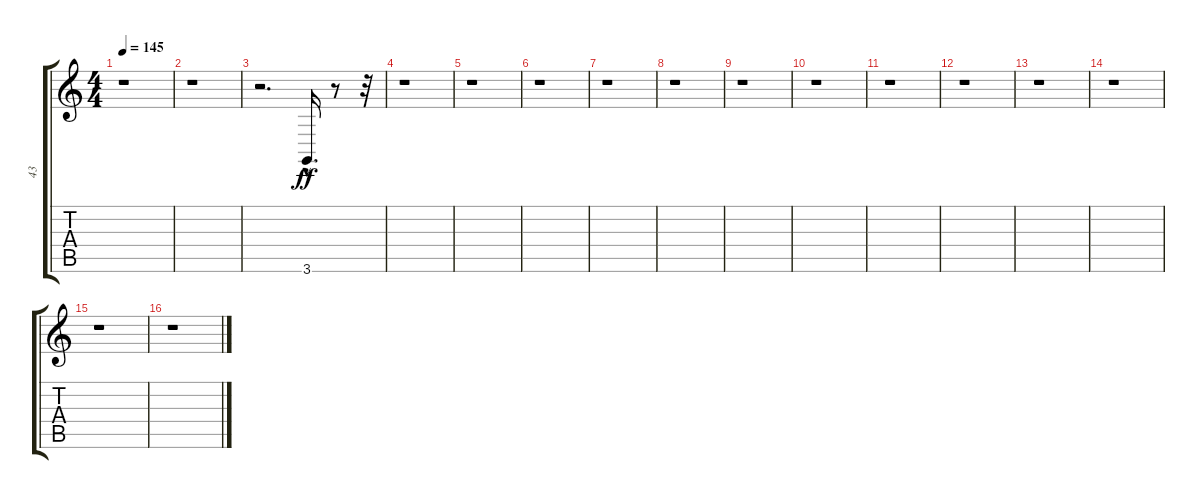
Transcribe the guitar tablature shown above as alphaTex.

\track ("43" "43") {instrument voiceoohs}
\staff {score tabs}
\tuning (E4 B3 G3 D3 A2 E2) {hide}
\ts (4 4)
\tempo 145
\clef g2
\ks c
r.1{dy f} |
r.1 |
r.2{d} 3.6{hac}.16{d dy ff} r.8 r.32 |
r.1 |
r.1 |
r.1 |
r.1 |
r.1 |
r.1 |
r.1 |
r.1 |
r.1 |
r.1 |
r.1 |
r.1 |
r.1
